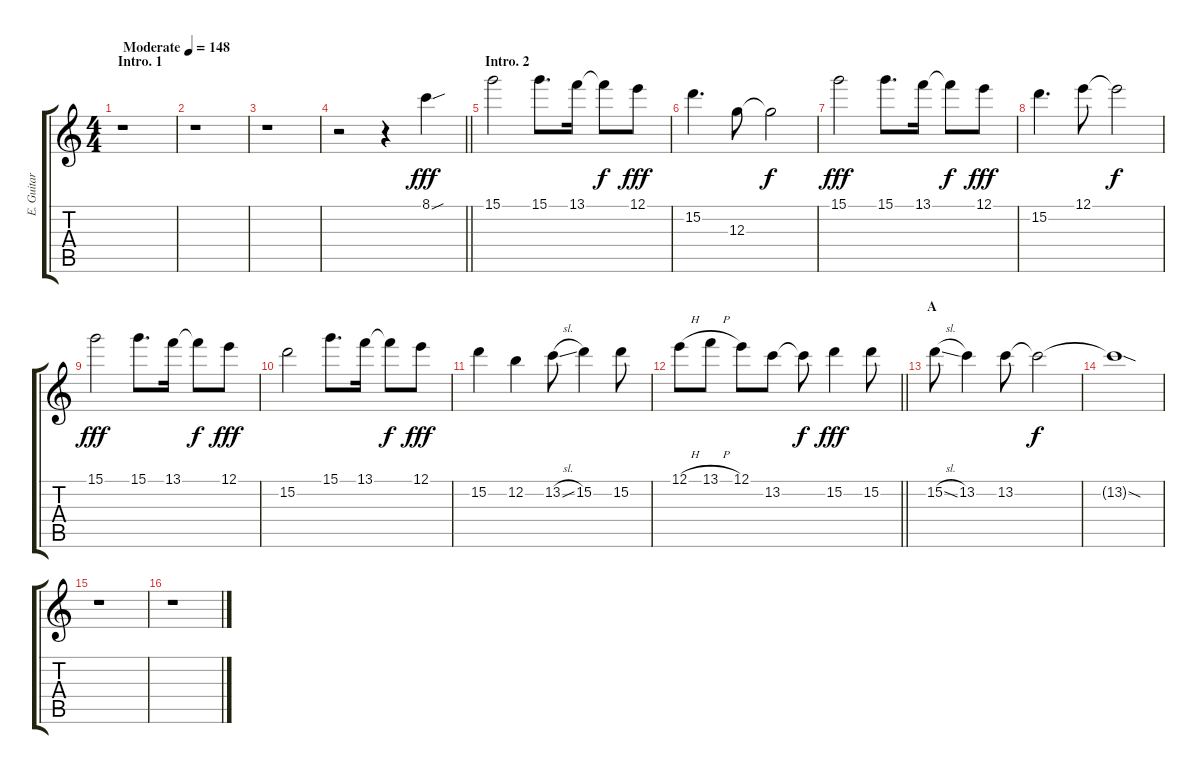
\track ("E. Guitar II" "E. Guitar ") {instrument overdrivenguitar}
\staff {score tabs}
\tuning (E4 B3 G3 D3 A2 E2) {hide}
\ts (4 4)
\section ("" "Intro. 1")
\tempo (148 "Moderate")
\clef g2
\ks c
r.1{dy fff instrument overdrivenguitar} |
r.1 |
r.1 |
\barLineRight lightlight
r.2 r.4 8.1{sou}.4 |
\section ("" "Intro. 2")
15.1.2 15.1.8{d} 13.1.16 13.1{t}.8{dy f} 12.1.8{dy fff} |
15.2.4{d} 12.3.8 12.3{t}.2{dy f} |
15.1.2{dy fff} 15.1.8{d} 13.1.16 13.1{t}.8{dy f} 12.1.8{dy fff} |
15.2.4{d} 12.1.8 12.1{t}.2{dy f} |
15.1.2{dy fff} 15.1.8{d} 13.1.16 13.1{t}.8{dy f} 12.1.8{dy fff} |
15.2.2 15.1.8{d} 13.1.16 13.1{t}.8{dy f} 12.1.8{dy fff} |
15.2.4 12.2.4 13.2{sl}.8 15.2.4 15.2.8 |
\barLineRight lightlight
12.1{h}.8 13.1{h}.8 12.1.8 13.2.8 13.2{t}.8{dy f} 15.2.4{dy fff} 15.2.8 |
\section ("" "A")
15.2{sl}.8 13.2.4 13.2.8 13.2{t}.2{dy f} |
13.2{sod t}.1 |
r.1 |
r.1
